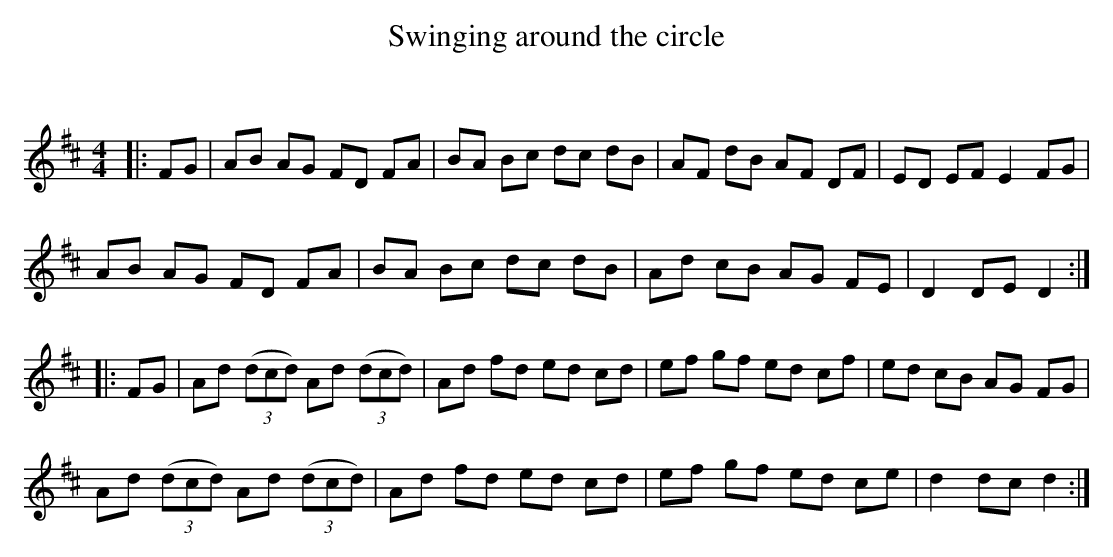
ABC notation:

X:1
T: Swinging around the circle
C:
Q: 232
K:D
M:4/4
L:1/8
|:FG|AB AG FD FA|BA Bc dc dB|AF dB AF DF|ED EF E2 FG|
AB AG FD FA|BA Bc dc dB|Ad cB AG FE|D2 DE D2:|
|:FG|Ad ((3dcd) Ad ((3dcd) |Ad fd ed cd|ef gf ed cf|ed cB AG FG|
Ad ((3dcd) Ad ((3dcd) |Ad fd ed cd|ef gf ed ce|d2 dc d2:|
